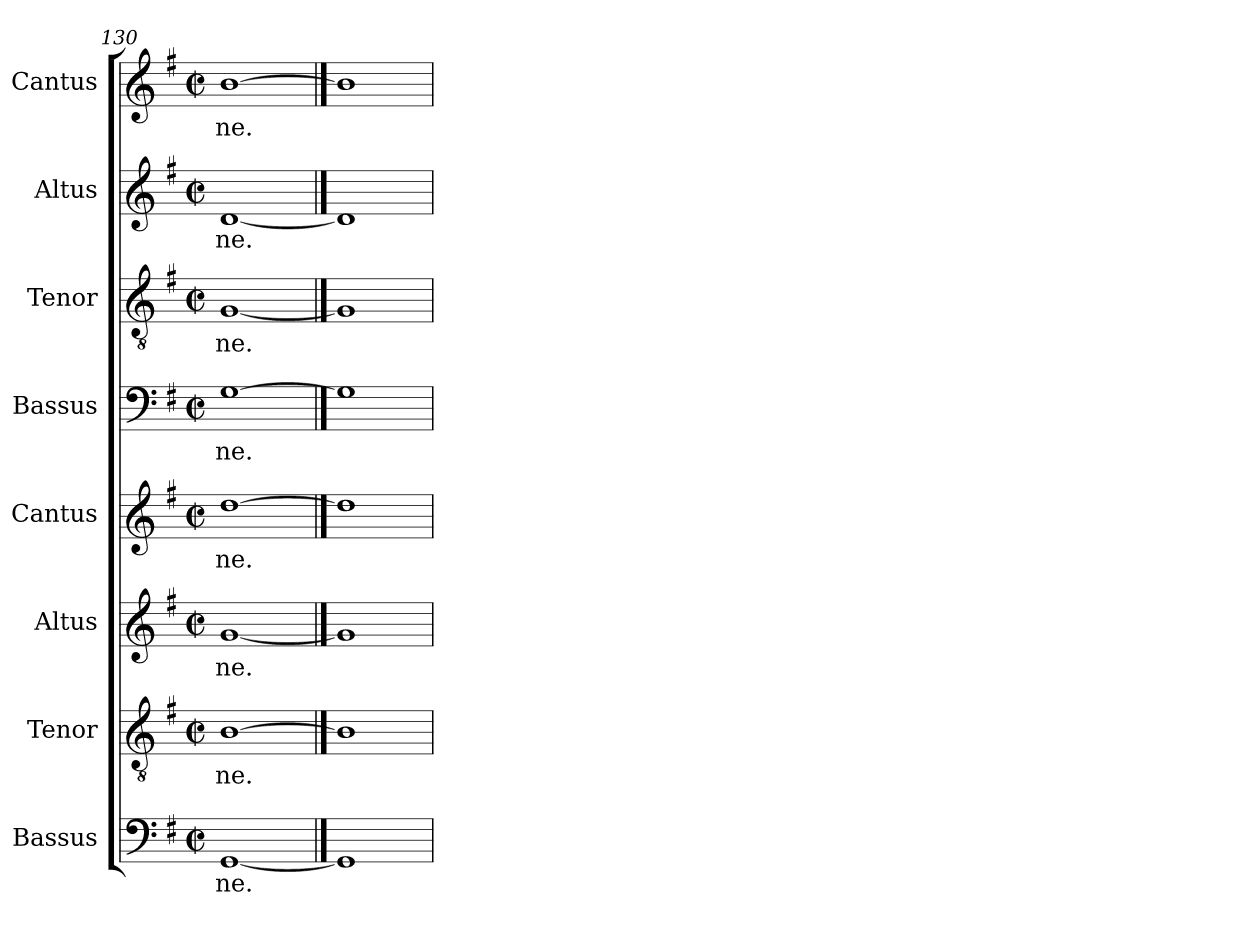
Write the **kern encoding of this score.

**kern	**text	**kern	**text	**kern	**text	**kern	**text	**kern	**text	**kern	**text	**kern	**text	**kern	**text
*part8	*part8	*part7	*part7	*part6	*part6	*part5	*part5	*part4	*part4	*part3	*part3	*part2	*part2	*part1	*part1
*staff8	*staff8	*staff7	*staff7	*staff6	*staff6	*staff5	*staff5	*staff4	*staff4	*staff3	*staff3	*staff2	*staff2	*staff1	*staff1
*I"Bassus	*	*I"Tenor	*	*I"Altus	*	*I"Cantus	*	*I"Bassus	*	*I"Tenor	*	*I"Altus	*	*I"Cantus	*
*I'B2	*	*I'T2	*	*I'A2	*	*I'C2	*	*I'B1	*	*I'T1	*	*I'A1	*	*I'C1	*
*clefF4	*	*clefGv2	*	*clefG2	*	*clefG2	*	*clefF4	*	*clefGv2	*	*clefG2	*	*clefG2	*
*k[f#]	*	*k[f#]	*	*k[f#]	*	*k[f#]	*	*k[f#]	*	*k[f#]	*	*k[f#]	*	*k[f#]	*
*G:	*	*G:	*	*G:	*	*G:	*	*G:	*	*G:	*	*G:	*	*G:	*
*M2/2	*	*M2/2	*	*M2/2	*	*M2/2	*	*M2/2	*	*M2/2	*	*M2/2	*	*M2/2	*
*met(c|)	*	*met(c|)	*	*met(c|)	*	*met(c|)	*	*met(c|)	*	*met(c|)	*	*met(c|)	*	*met(c|)	*
=130	=130	=130	=130	=130	=130	=130	=130	=130	=130	=130	=130	=130	=130	=130	=130
!	!LO:LY:b	!	!LO:LY:b	!	!LO:LY:b	!	!LO:LY:b	!	!LO:LY:b	!	!LO:LY:b	!	!LO:LY:b	!	!LO:LY:b
[1GG	-ne.	[1B	-ne.	[1g	-ne.	[1dd	-ne.	[1G	-ne.	[1G	-ne.	[1d	-ne.	[1b	-ne.
==131	==131	==131	==131	==131	==131	==131	==131	==131	==131	==131	==131	==131	==131	==131	==131
1GG]	.	1B]	.	1g]	.	1dd]	.	1G]	.	1G]	.	1d]	.	1b]	.
=	=	=	=	=	=	=	=	=	=	=	=	=	=	=	=
*-	*-	*-	*-	*-	*-	*-	*-	*-	*-	*-	*-	*-	*-	*-	*-
